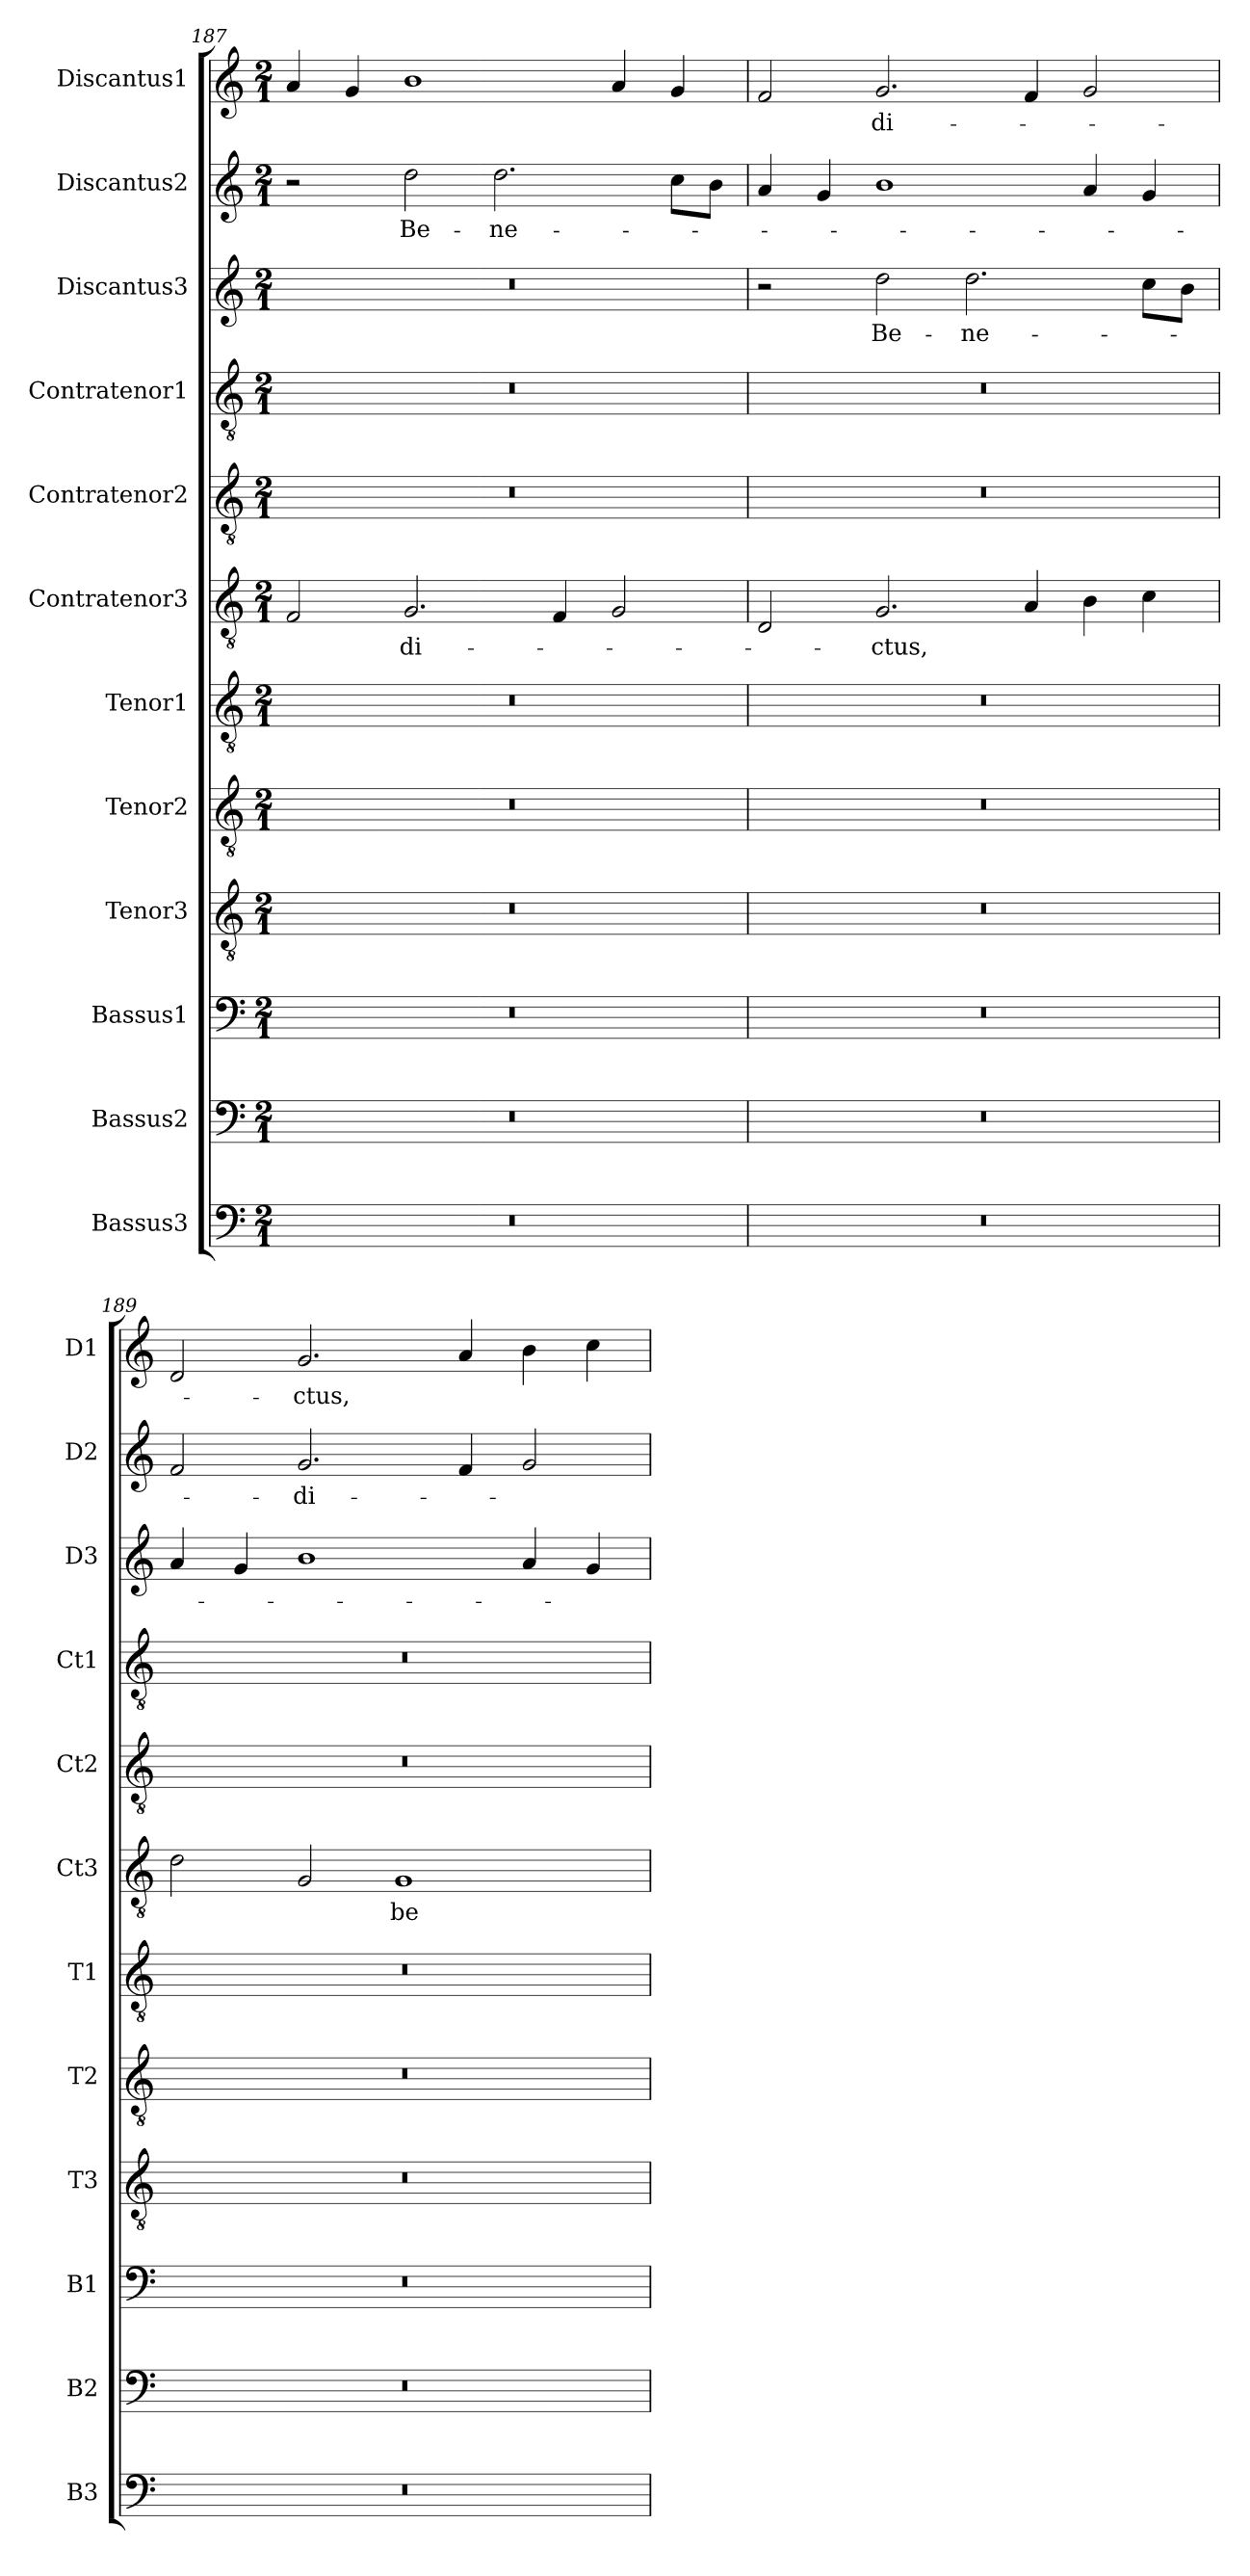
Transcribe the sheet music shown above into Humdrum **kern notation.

**kern	**kern	**kern	**kern	**kern	**kern	**kern	**text	**kern	**kern	**kern	**text	**kern	**text	**kern	**text
*part12	*part11	*part10	*part9	*part8	*part7	*part6	*part6	*part5	*part4	*part3	*part3	*part2	*part2	*part1	*part1
*staff12	*staff11	*staff10	*staff9	*staff8	*staff7	*staff6	*staff6	*staff5	*staff4	*staff3	*staff3	*staff2	*staff2	*staff1	*staff1
*I"Bassus3	*I"Bassus2	*I"Bassus1	*I"Tenor3	*I"Tenor2	*I"Tenor1	*I"Contratenor3	*	*I"Contratenor2	*I"Contratenor1	*I"Discantus3	*	*I"Discantus2	*	*I"Discantus1	*
*I'B3	*I'B2	*I'B1	*I'T3	*I'T2	*I'T1	*I'Ct3	*	*I'Ct2	*I'Ct1	*I'D3	*	*I'D2	*	*I'D1	*
*clefF4	*clefF4	*clefF4	*clefGv2	*clefGv2	*clefGv2	*clefGv2	*	*clefGv2	*clefGv2	*clefG2	*	*clefG2	*	*clefG2	*
*k[]	*k[]	*k[]	*k[]	*k[]	*k[]	*k[]	*	*k[]	*k[]	*k[]	*	*k[]	*	*k[]	*
*M2/1	*M2/1	*M2/1	*M2/1	*M2/1	*M2/1	*M2/1	*	*M2/1	*M2/1	*M2/1	*	*M2/1	*	*M2/1	*
=187	=187	=187	=187	=187	=187	=187	=187	=187	=187	=187	=187	=187	=187	=187	=187
0r	0r	0r	0r	0r	0r	2F/	.	0r	0r	0r	.	2r	.	4a/	.
.	.	.	.	.	.	.	.	.	.	.	.	.	.	4g/	.
.	.	.	.	.	.	2.G/	-di-	.	.	.	.	2dd\	Be-	1b\	.
.	.	.	.	.	.	.	.	.	.	.	.	2.dd\	-ne-	.	.
.	.	.	.	.	.	4F/	.	.	.	.	.	.	.	.	.
.	.	.	.	.	.	2G/	.	.	.	.	.	.	.	4a/	.
.	.	.	.	.	.	.	.	.	.	.	.	8cc\L	.	4g/	.
.	.	.	.	.	.	.	.	.	.	.	.	8b\J	.	.	.
=188	=188	=188	=188	=188	=188	=188	=188	=188	=188	=188	=188	=188	=188	=188	=188
0r	0r	0r	0r	0r	0r	2D/	.	0r	0r	2r	.	4a/	.	2f/	.
.	.	.	.	.	.	.	.	.	.	.	.	4g/	.	.	.
.	.	.	.	.	.	2.G/	-ctus,	.	.	2dd\	Be-	1b\	.	2.g/	-di-
.	.	.	.	.	.	.	.	.	.	2.dd\	-ne-	.	.	.	.
.	.	.	.	.	.	4A/	.	.	.	.	.	.	.	4f/	.
.	.	.	.	.	.	4B\	.	.	.	.	.	4a/	.	2g/	.
.	.	.	.	.	.	4c\	.	.	.	8cc\L	.	4g/	.	.	.
.	.	.	.	.	.	.	.	.	.	8b\J	.	.	.	.	.
=189	=189	=189	=189	=189	=189	=189	=189	=189	=189	=189	=189	=189	=189	=189	=189
0r	0r	0r	0r	0r	0r	2d\	.	0r	0r	4a/	.	2f/	.	2d/	.
.	.	.	.	.	.	.	.	.	.	4g/	.	.	.	.	.
.	.	.	.	.	.	2G/	.	.	.	1b\	.	2.g/	-di-	2.g/	-ctus,
.	.	.	.	.	.	1G/	be-	.	.	.	.	.	.	.	.
.	.	.	.	.	.	.	.	.	.	.	.	4f/	.	4a/	.
.	.	.	.	.	.	.	.	.	.	4a/	.	2g/	.	4b\	.
.	.	.	.	.	.	.	.	.	.	4g/	.	.	.	4cc\	.
=	=	=	=	=	=	=	=	=	=	=	=	=	=	=	=
*-	*-	*-	*-	*-	*-	*-	*-	*-	*-	*-	*-	*-	*-	*-	*-
